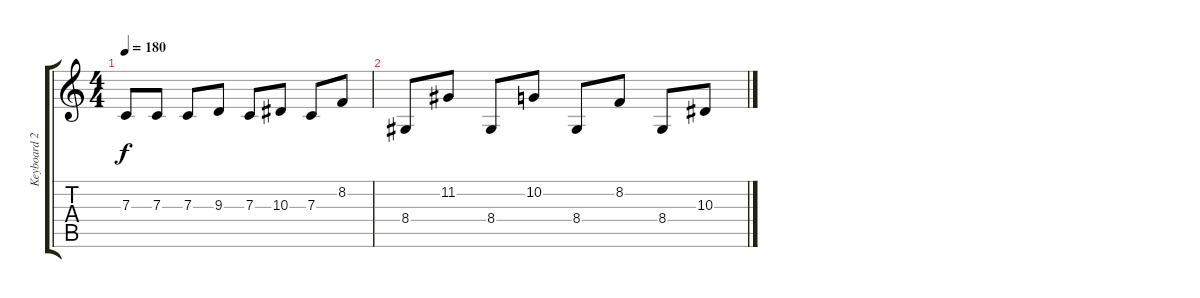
\track ("Keyboard 2" "Keyboard 2") {instrument pad1newage}
\staff {score tabs}
\tuning (D4 A3 F3 C3 G2 C2) {hide}
\ts (4 4)
\tempo 180
\clef g2
\ks c
7.3.8{dy f} 7.3.8 7.3.8 9.3.8 7.3.8 10.3.8 7.3.8 8.2.8 |
8.4.8 11.2.8 8.4.8 10.2.8 8.4.8 8.2.8 8.4.8 10.3.8
